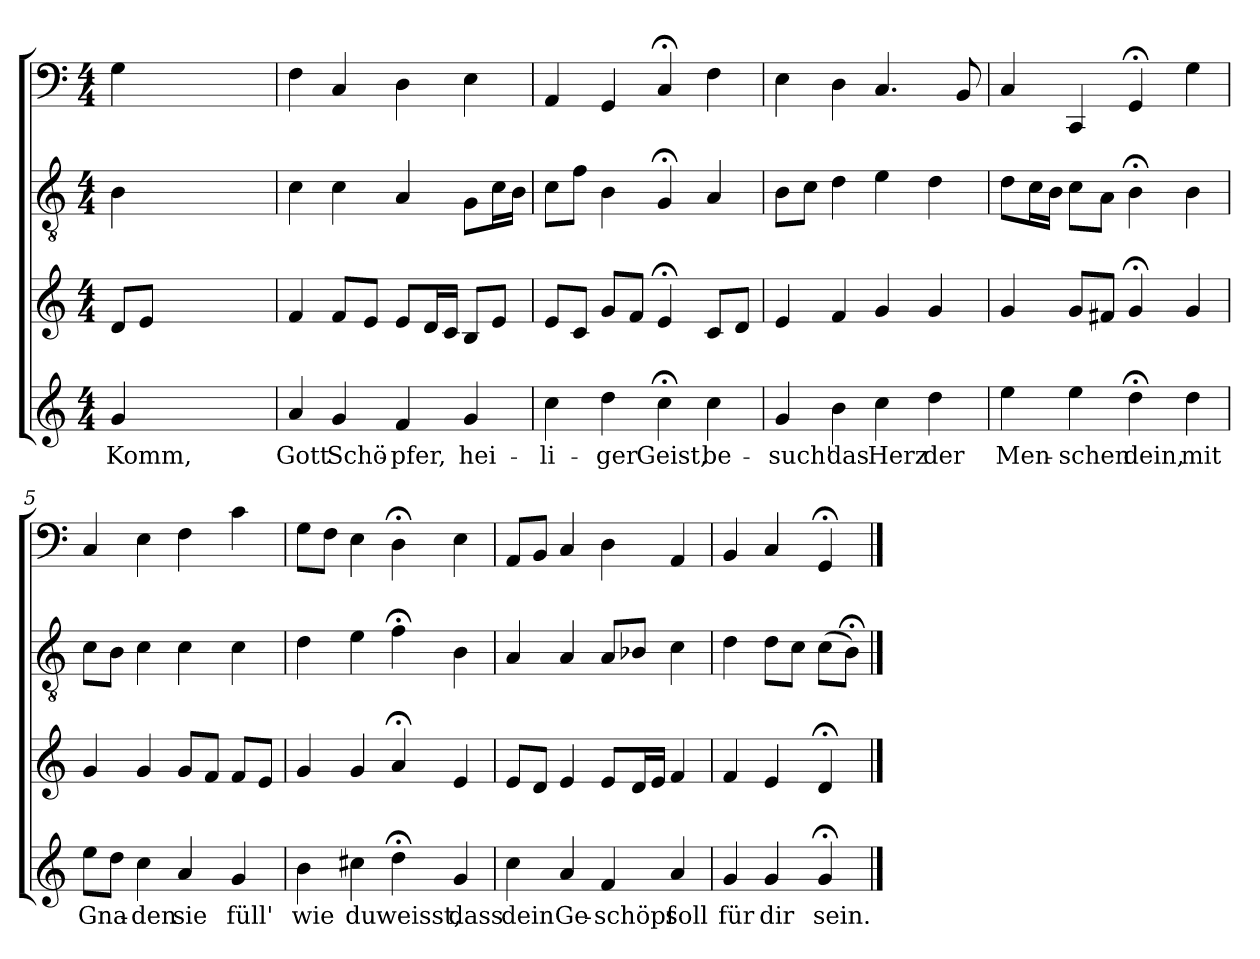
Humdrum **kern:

**kern	**text	**kern	**kern	**kern
*part4	*part4	*part3	*part2	*part1
*staff4	*staff4	*staff3	*staff2	*staff1
*clefG2	*	*clefG2	*clefGv2	*clefF4
*k[]	*	*k[]	*k[]	*k[]
*C:	*	*C:	*C:	*C:
*M4/4	*	*M4/4	*M4/4	*M4/4
=	=	=	=	=
4g/	Komm,	8d/L	4B\	4G\
.	.	8e/J	.	.
2ryy	.	2ryy	2ryy	2ryy
4ryy	.	4ryy	4ryy	4ryy
=1	=1	=1	=1	=1
4a/	Gott	4f/	4c\	4F\
4g/	Schö-	8f/L	4c\	4C/
.	.	8e/J	.	.
4f/	-pfer,	8e/L	4A/	4D\
.	.	16d/L	.	.
.	.	16c/JJ	.	.
4g/	hei-	8B/L	8G\L	4E\
.	.	8e/J	16c\L	.
.	.	.	16B\JJ	.
=2	=2	=2	=2	=2
4cc\	-li-	8e/L	8c\L	4AA/
.	.	8c/J	8f\J	.
4dd\	-ger	8g/L	4B\	4GG/
.	.	8f/J	.	.
4cc;<\	Geist,	4e;</	4G;</	4C;</
4cc\	be-	8c/L	4A/	4F\
.	.	8d/J	.	.
=3	=3	=3	=3	=3
4g/	-such'	4e/	8B\L	4E\
.	.	.	8c\J	.
4b\	das	4f/	4d\	4D\
4cc\	Herz	4g/	4e\	4.C/
4dd\	der	4g/	4d\	.
.	.	.	.	8BB/
=4	=4	=4	=4	=4
4ee\	Men-	4g/	8d\L	4C/
.	.	.	16c\L	.
.	.	.	16B\JJ	.
4ee\	-schen	8g/L	8c\L	4CC/
.	.	8f#X/J	8A\J	.
4dd;<\	dein,	4g;</	4B;<\	4GG;</
4dd\	mit	4g/	4B\	4G\
=5	=5	=5	=5	=5
8ee\L	Gna-	4g/	8c\L	4C/
8dd\J	.	.	8B\J	.
4cc\	-den	4g/	4c\	4E\
4a/	sie	8g/L	4c\	4F\
.	.	8f/J	.	.
4g/	füll'	8f/L	4c\	4c\
.	.	8e/J	.	.
=6	=6	=6	=6	=6
4b\	wie	4g/	4d\	8G\L
.	.	.	.	8F\J
4cc#X\	du	4g/	4e\	4E\
4dd;<\	weisst,	4a;</	4f;<\	4D;<\
4g/	dass	4e/	4B\	4E\
=7	=7	=7	=7	=7
4cc\	dein	8e/L	4A/	8AA/L
.	.	8d/J	.	8BB/J
4a/	Ge-	4e/	4A/	4C/
4f/	-schöpf	8e/L	8A/L	4D\
.	.	16d/L	8B-X/J	.
.	.	16e/JJ	.	.
4a/	soll	4f/	4c\	4AA/
=8	=8	=8	=8	=8
4g/	für	4f/	4d\	4BB/
4g/	dir	4e/	8d\L	4C/
.	.	.	8c\J	.
4g;</	sein.	4d;</	(8c\L	4GG;</
.	.	.	8B;<\J)	.
==	==	==	==	==
*-	*-	*-	*-	*-
